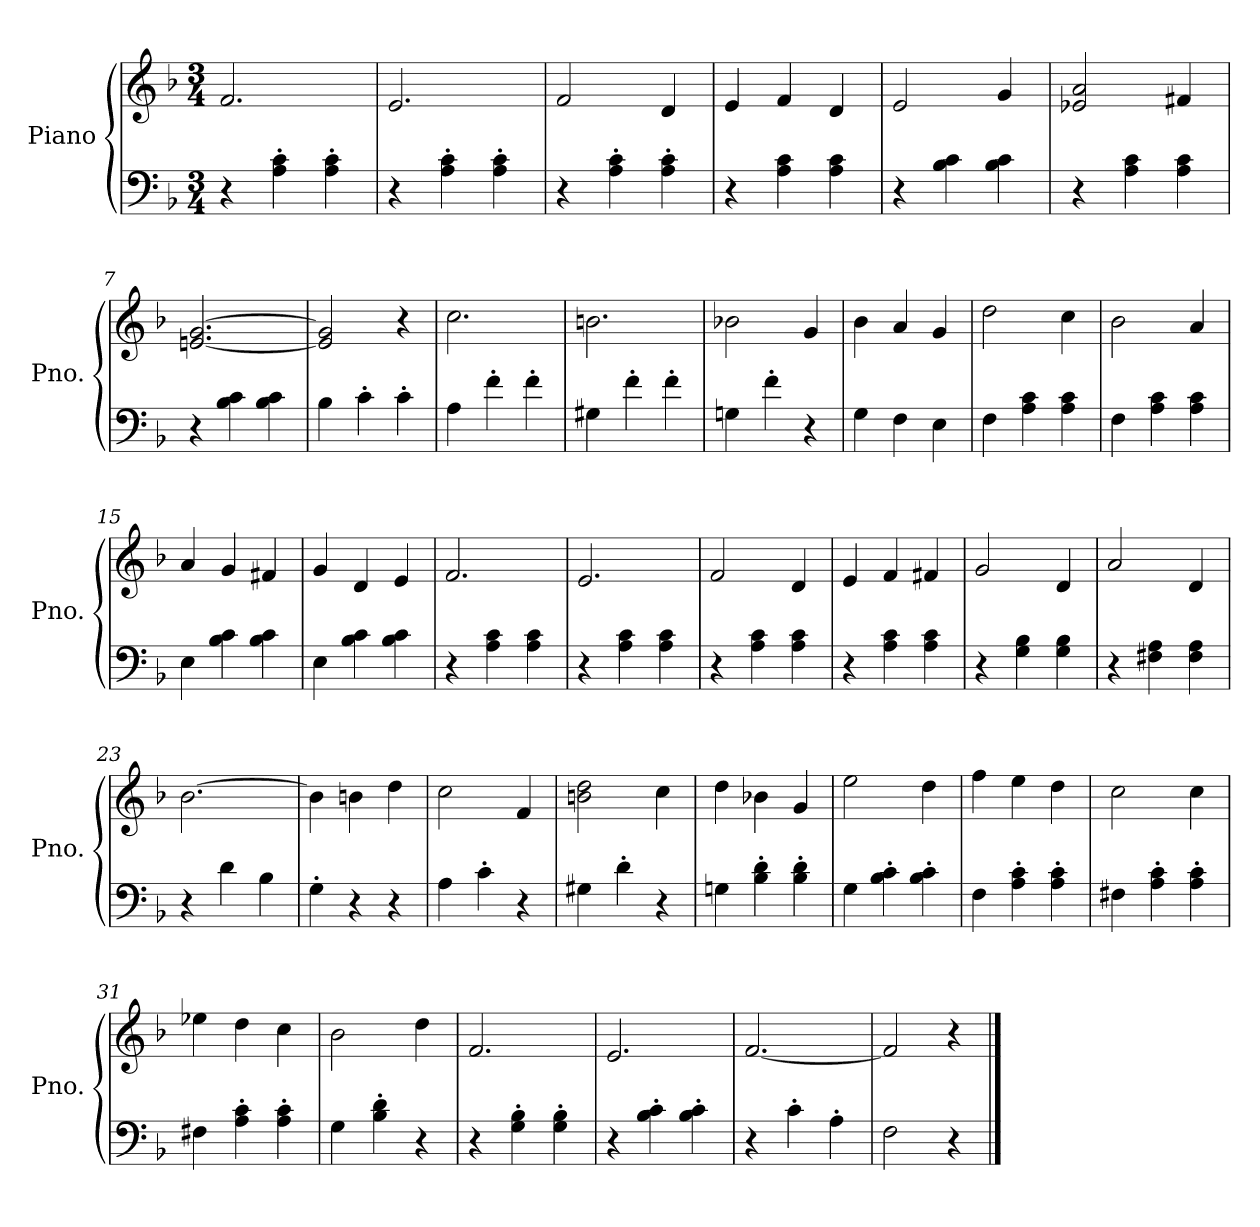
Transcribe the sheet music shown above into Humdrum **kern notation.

**kern	**kern
*part1	*part1
*staff2	*staff1
*I"Piano	*
*I'Pno.	*
*clefF4	*clefG2
*k[b-]	*k[b-]
*M3/4	*M3/4
*MM120	*MM120
=1	=1
4r	2.f/
4A\' 4c\'	.
4A\' 4c\'	.
=2	=2
4r	2.e/
4A\' 4c\'	.
4A\' 4c\'	.
=3	=3
4r	2f/
4A\' 4c\'	.
4A\' 4c\'	4d/
=4	=4
4r	4e/
4A\ 4c\	4f/
4A\ 4c\	4d/
=5	=5
4r	2e/
4B-\ 4c\	.
4B-\ 4c\	4g/
=6	=6
4r	2e-X/ 2a/
4A\ 4c\	.
4A\ 4c\	4f#X/
=7	=7
4r	[2.en/ [2.g/
4B-\ 4c\	.
4B-\ 4c\	.
=8	=8
4B-\	2e/] 2g/]
4c'\	.
4c'\	4r
=9	=9
4A\	2.cc\
4f'\	.
4f'\	.
!!LO:LB:g=z
=10	=10
4G#X\	2.bn\
4f'\	.
4f'\	.
=11	=11
4Gn\	2b-X\
4f'\	.
4r	4g/
=12	=12
4G\	4b-\
4F\	4a/
4E\	4g/
=13	=13
4F\	2dd\
4A\ 4c\	.
4A\ 4c\	4cc\
=14	=14
4F\	2b-\
4A\ 4c\	.
4A\ 4c\	4a/
=15	=15
4E\	4a/
4B-\ 4c\	4g/
4B-\ 4c\	4f#X/
=16	=16
4E\	4g/
4B-\ 4c\	4d/
4B-\ 4c\	4e/
=17	=17
4r	2.f/
4A\ 4c\	.
4A\ 4c\	.
=18	=18
4r	2.e/
4A\ 4c\	.
4A\ 4c\	.
!!LO:LB:g=z
=19	=19
4r	2f/
4A\ 4c\	.
4A\ 4c\	4d/
=20	=20
4r	4e/
4A\ 4c\	4f/
4A\ 4c\	4f#X/
=21	=21
4r	2g/
4G\ 4B-\	.
4G\ 4B-\	4d/
=22	=22
4r	2a/
4F#X\ 4A\	.
4F#\ 4A\	4d/
=23	=23
4r	[2.b-\
4d\	.
4B-\	.
=24	=24
4G'\	4b-\]
4r	4bn\
4r	4dd\
=25	=25
4A\	2cc\
4c'\	.
4r	4f/
=26	=26
4G#X\	2bn\ 2dd\
4d'\	.
4r	4cc\
=27	=27
4Gn\	4dd\
4B-\' 4d\'	4b-X\
4B-\' 4d\'	4g/
!!LO:LB:g=z
=28	=28
4G\	2ee\
4B-\' 4c\'	.
4B-\' 4c\'	4dd\
=29	=29
4F\	4ff\
4A\' 4c\'	4ee\
4A\' 4c\'	4dd\
=30	=30
4F#X\	2cc\
4A\' 4c\'	.
4A\' 4c\'	4cc\
=31	=31
4F#X\	4ee-X\
4A\' 4c\'	4dd\
4A\' 4c\'	4cc\
=32	=32
4G\	2b-\
4B-\' 4d\'	.
4r	4dd\
=33	=33
4r	2.f/
4G\' 4B-\'	.
4G\' 4B-\'	.
=34	=34
4r	2.e/
4B-\' 4c\'	.
4B-\' 4c\'	.
=35	=35
4r	[2.f/
4c'\	.
4A'\	.
=36	=36
2F\	2f/]
4r	4r
==	==
*-	*-
